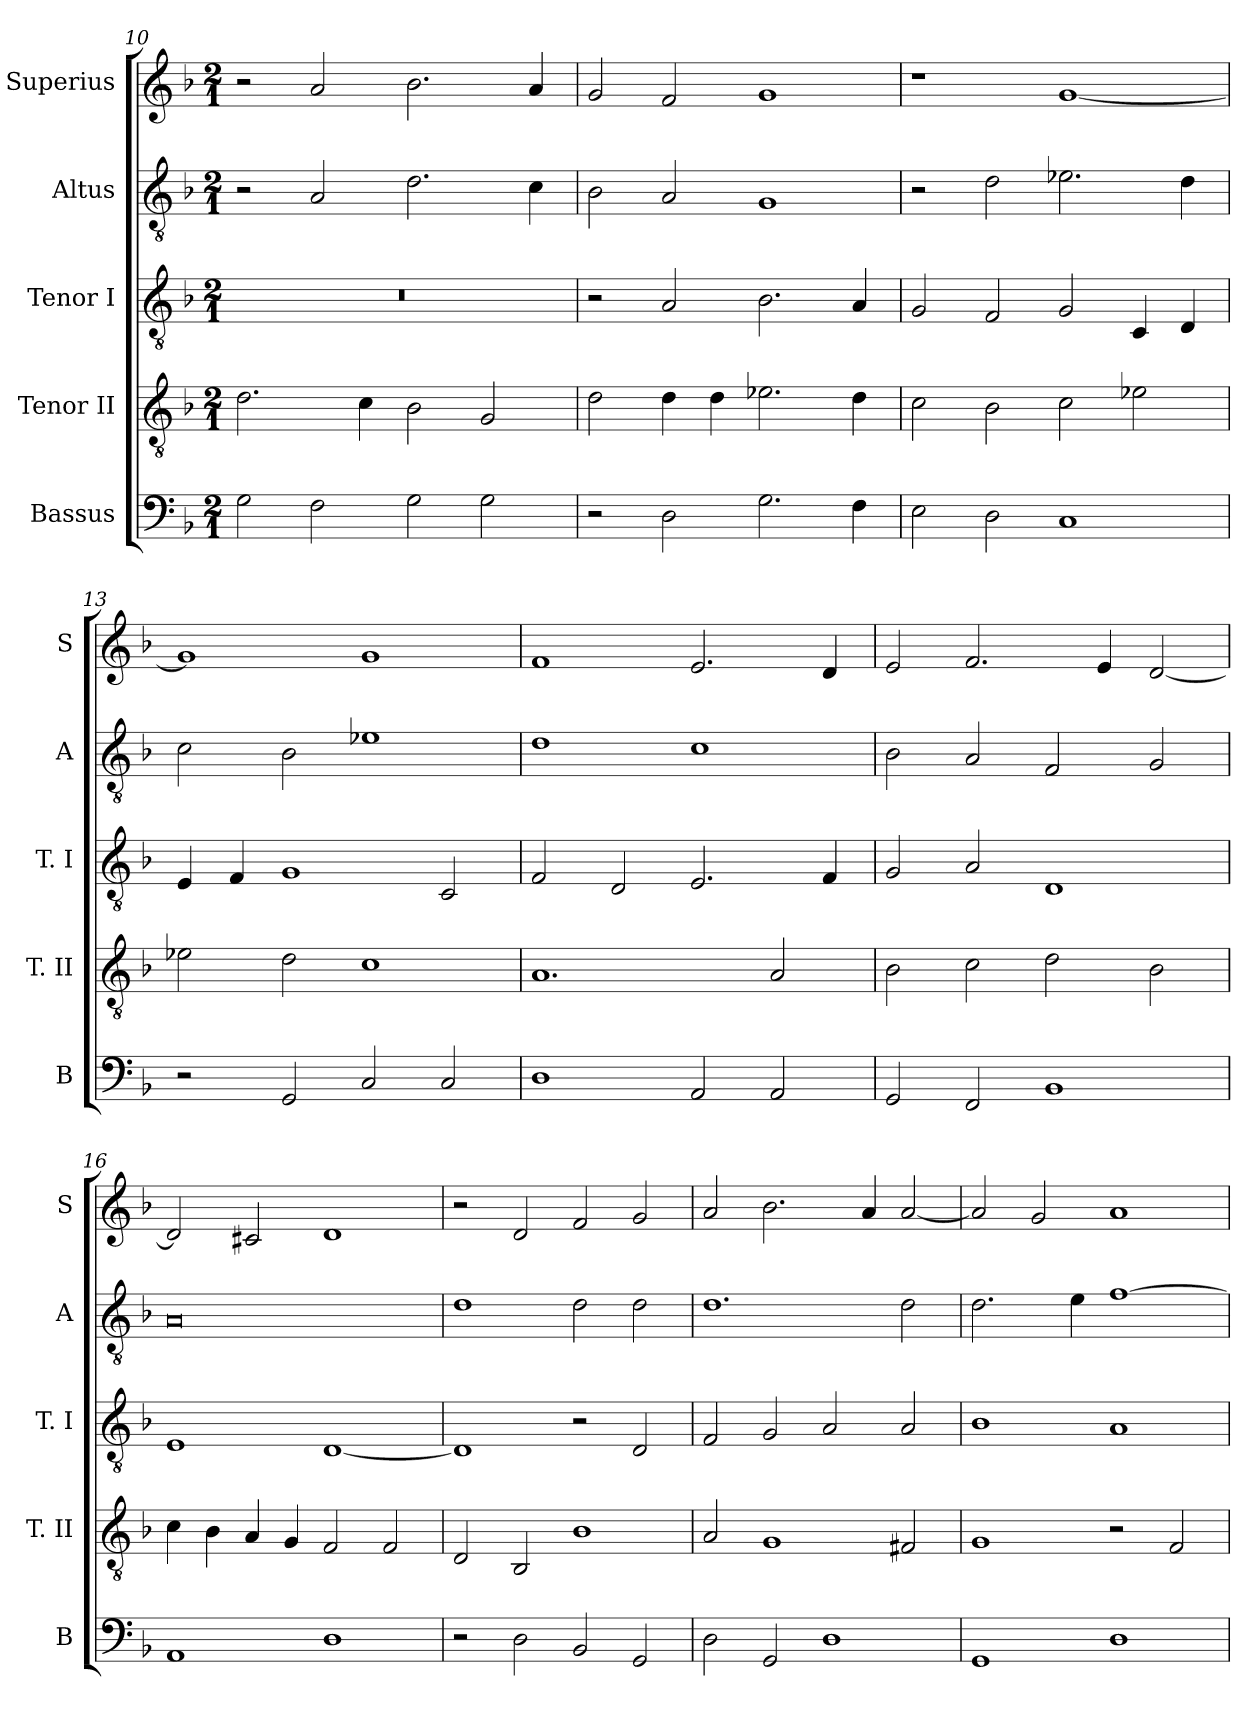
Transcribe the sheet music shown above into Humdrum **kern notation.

**kern	**kern	**kern	**kern	**kern
*part5	*part4	*part3	*part2	*part1
*staff5	*staff4	*staff3	*staff2	*staff1
*I"Bassus	*I"Tenor II	*I"Tenor I	*I"Altus	*I"Superius
*I'B	*I'T. II	*I'T. I	*I'A	*I'S
*clefF4	*clefGv2	*clefGv2	*clefGv2	*clefG2
*k[b-]	*k[b-]	*k[b-]	*k[b-]	*k[b-]
*F:	*F:	*F:	*F:	*F:
*M2/1	*M2/1	*M2/1	*M2/1	*M2/1
=10	=10	=10	=10	=10
2G	2.d	0r	2r	2r
2F	.	.	2A	2a
.	4c	.	.	.
2G	2B-	.	2.d	2.b-
2G	2G	.	.	.
.	.	.	4c	4a
=11	=11	=11	=11	=11
2r	2d	2r	2B-	2g
2D	4d	2A	2A	2f
.	4d	.	.	.
2.G	2.e-X	2.B-	1G	1g
4F	4d	4A	.	.
=12	=12	=12	=12	=12
2E	2c	2G	2r	1r
2D	2B-	2F	2d	.
1C	2c	2G	2.e-X	[1g
.	2e-X	4C	.	.
.	.	4D	4d	.
=13	=13	=13	=13	=13
2r	2e-X	4E	2c	1g]
.	.	4F	.	.
2GG	2d	1G	2B-	.
2C	1c	.	1e-X	1g
2C	.	2C	.	.
=14	=14	=14	=14	=14
1D	1.A	2F	1d	1f
.	.	2D	.	.
2AA	.	2.E	1c	2.e
2AA	2A	.	.	.
.	.	4F	.	4d
=15	=15	=15	=15	=15
2GG	2B-	2G	2B-	2e
2FF	2c	2A	2A	2.f
1BB-	2d	1D	2F	.
.	.	.	.	4e
.	2B-	.	2G	[2d
=16	=16	=16	=16	=16
1AA	4c	1E	0A	2d]
.	4B-	.	.	.
.	4A	.	.	2c#X
.	4G	.	.	.
1D	2F	[1D	.	1d
.	2F	.	.	.
=17	=17	=17	=17	=17
2r	2D	1D]	1d	2r
2D	2BB-	.	.	2d
2BB-	1B-	2r	2d	2f
2GG	.	2D	2d	2g
=18	=18	=18	=18	=18
2D	2A	2F	1.d	2a
2GG	1G	2G	.	2.b-
1D	.	2A	.	.
.	.	.	.	4a
.	2F#X	2A	2d	[2a
=19	=19	=19	=19	=19
1GG	1G	1B-	2.d	2a]
.	.	.	.	2g
.	.	.	4e	.
1D	2r	1A	[1f	1a
.	2F	.	.	.
=	=	=	=	=
*-	*-	*-	*-	*-
